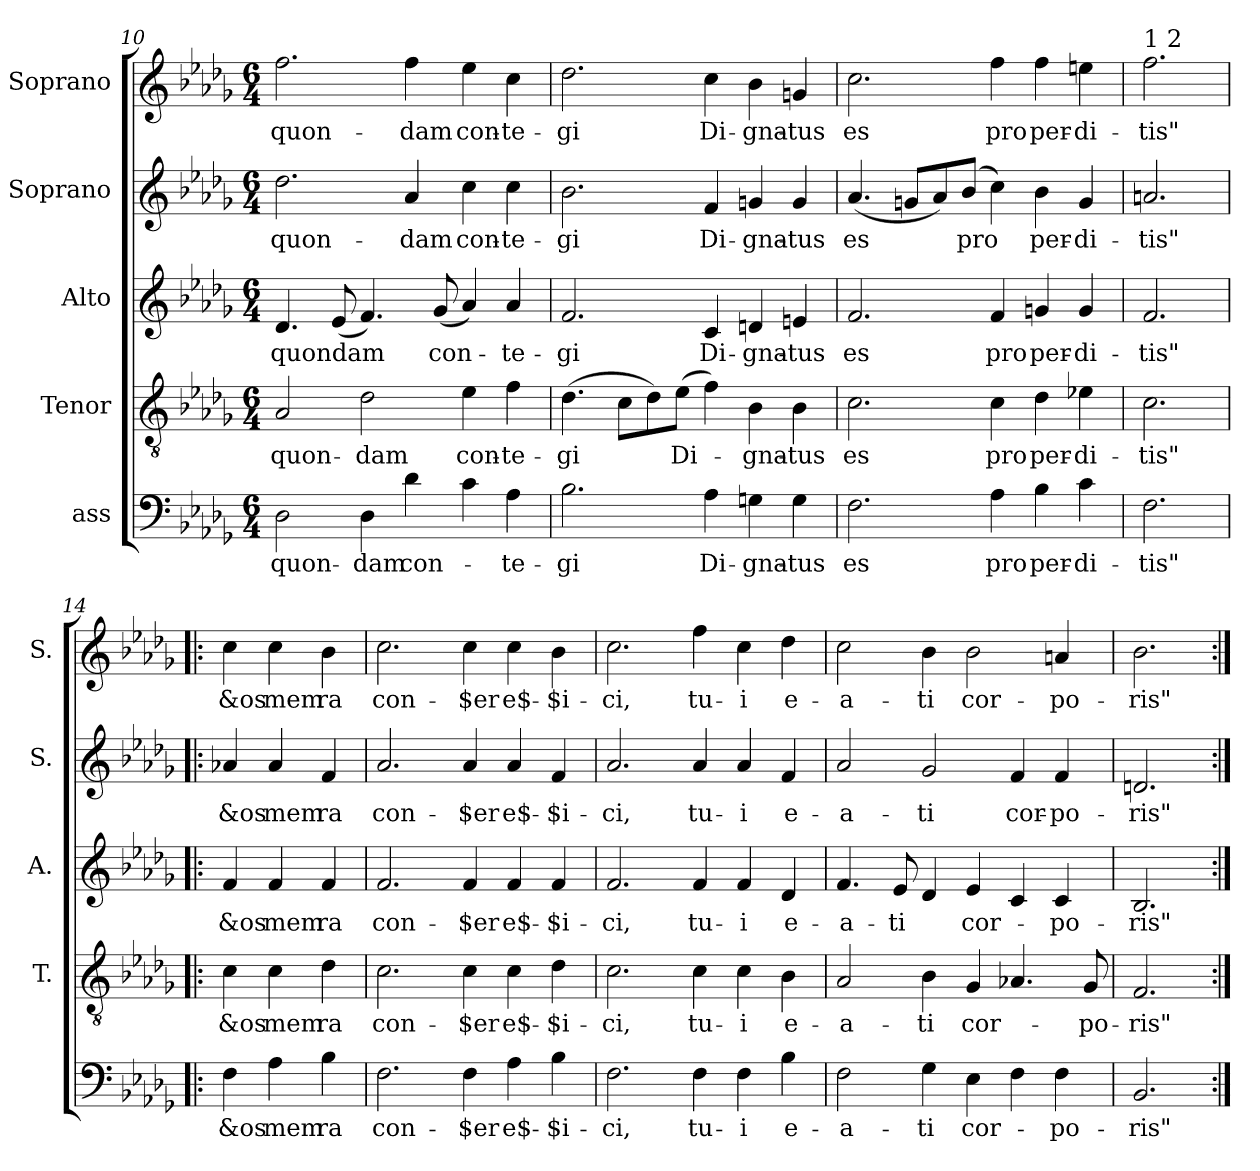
**kern	**text	**kern	**text	**kern	**text	**kern	**text	**kern	**text
*part5	*part5	*part4	*part4	*part3	*part3	*part2	*part2	*part1	*part1
*staff5	*staff5	*staff4	*staff4	*staff3	*staff3	*staff2	*staff2	*staff1	*staff1
*I"ass	*	*I"Tenor	*	*I"Alto	*	*I"Soprano	*	*I"Soprano	*
*	*	*I'T.	*	*I'A.	*	*I'S.	*	*I'S.	*
*clefF4	*	*clefGv2	*	*clefG2	*	*clefG2	*	*clefG2	*
*k[b-e-a-d-g-]	*	*k[b-e-a-d-g-]	*	*k[b-e-a-d-g-]	*	*k[b-e-a-d-g-]	*	*k[b-e-a-d-g-]	*
*D-:	*	*D-:	*	*D-:	*	*D-:	*	*D-:	*
*M6/4	*	*M6/4	*	*M6/4	*	*M6/4	*	*M6/4	*
=10	=10	=10	=10	=10	=10	=10	=10	=10	=10
!	!LO:LY:b	!	!LO:LY:b	!	!LO:LY:b	!	!LO:LY:b	!	!LO:LY:b
2D-\	quon-	2A-/	quon-	4.d-/	quondam	2.dd-\	quon-	2.ff\	quon-
.	.	.	.	(<8e-/	.	.	.	.	.
!	!LO:LY:b	!	!LO:LY:b	!	!	!	!	!	!
4D-\	-dam	2d-\	-dam	4.f/)	.	.	.	.	.
!	!LO:LY:b	!	!	!	!	!	!LO:LY:b	!	!LO:LY:b
4d-\	con-	.	.	.	.	4a-/	-dam	4ff\	-dam
!	!	!	!	!	!LO:LY:b	!	!	!	!
.	.	.	.	(<8g-/	con-	.	.	.	.
!	!	!	!LO:LY:b	!	!	!	!LO:LY:b	!	!LO:LY:b
4c\	.	4e-\	con-	4a-/)	.	4cc\	con-	4ee-\	con-
!	!LO:LY:b	!	!LO:LY:b	!	!LO:LY:b	!	!LO:LY:b	!	!LO:LY:b
4A-\	-te-	4f\	-te-	4a-/	-te-	4cc\	-te-	4cc\	-te-
=11	=11	=11	=11	=11	=11	=11	=11	=11	=11
!	!LO:LY:b	!	!LO:LY:b	!	!LO:LY:b	!	!LO:LY:b	!	!LO:LY:b
2.B-\	-gi	(>4.d-\	-gi	2.f/	-gi	2.b-\	-gi	2.dd-\	-gi
.	.	8c\L	.	.	.	.	.	.	.
.	.	8d-\)	.	.	.	.	.	.	.
!	!	!	!LO:LY:b	!	!	!	!	!	!
.	.	(>8e-\J	Di-	.	.	.	.	.	.
!	!LO:LY:b	!	!	!	!LO:LY:b	!	!LO:LY:b	!	!LO:LY:b
4A-\	Di-	4f\)	.	4c/	Di-	4f/	Di-	4cc\	Di-
!	!LO:LY:b	!	!LO:LY:b	!	!LO:LY:b	!	!LO:LY:b	!	!LO:LY:b
4Gn\	-gna-	4B-\	-gna-	4dn/	-gna-	4gn/	-gna-	4b-\	-gna-
!	!LO:LY:b	!	!LO:LY:b	!	!LO:LY:b	!	!LO:LY:b	!	!LO:LY:b
4G\	-tus	4B-\	-tus	4en/	-tus	4g/	-tus	4gn/	-tus
=12	=12	=12	=12	=12	=12	=12	=12	=12	=12
!	!LO:LY:b	!	!LO:LY:b	!	!LO:LY:b	!	!LO:LY:b	!	!LO:LY:b
2.F\	es	2.c\	es	2.f/	es	(<4.a-/	es	2.cc\	es
.	.	.	.	.	.	8gn/L	.	.	.
.	.	.	.	.	.	8a-/)	.	.	.
!	!	!	!	!	!	!	!LO:LY:b	!	!
.	.	.	.	.	.	(8b-/J	pro	.	.
!	!LO:LY:b	!	!LO:LY:b	!	!LO:LY:b	!	!	!	!LO:LY:b
4A-\	pro	4c\	pro	4f/	pro	4cc\)	.	4ff\	pro
!	!LO:LY:b	!	!LO:LY:b	!	!LO:LY:b	!	!LO:LY:b	!	!LO:LY:b
4B-\	per-	4d-\	per-	4gn/	per-	4b-\	per-	4ff\	per-
!	!LO:LY:b	!	!LO:LY:b	!	!LO:LY:b	!	!LO:LY:b	!	!LO:LY:b
4c\	-di-	4e-X\	-di-	4g/	-di-	4g/	-di-	4een\	-di-
!!LO:LB:g=z
=13	=13	=13	=13	=13	=13	=13	=13	=13	=13
!	!	!	!	!	!	!	!	!LO:TX:a:t=1 2	!
!	!LO:LY:b	!	!LO:LY:b	!	!LO:LY:b	!	!LO:LY:b	!	!LO:LY:b
2.F\	-tis"	2.c\	-tis"	2.f/	-tis"	2.an/	-tis"	2.ff\	-tis"
=14!|:	=14!|:	=14!|:	=14!|:	=14!|:	=14!|:	=14!|:	=14!|:	=14!|:	=14!|:
!	!LO:LY:b	!	!LO:LY:b	!	!LO:LY:b	!	!LO:LY:b	!	!LO:LY:b
4F\	&os	4c\	&os	4f/	&os	4a-X/	&os	4cc\	&os
!	!LO:LY:b	!	!LO:LY:b	!	!LO:LY:b	!	!LO:LY:b	!	!LO:LY:b
4A-\	mem	4c\	mem	4f/	mem	4a-/	mem	4cc\	mem
!	!LO:LY:b	!	!LO:LY:b	!	!LO:LY:b	!	!LO:LY:b	!	!LO:LY:b
4B-\	ra	4d-\	ra	4f/	ra	4f/	ra	4b-\	ra
=15	=15	=15	=15	=15	=15	=15	=15	=15	=15
!	!LO:LY:b	!	!LO:LY:b	!	!LO:LY:b	!	!LO:LY:b	!	!LO:LY:b
2.F\	con-	2.c\	con-	2.f/	con-	2.a-/	con-	2.cc\	con-
!	!LO:LY:b	!	!LO:LY:b	!	!LO:LY:b	!	!LO:LY:b	!	!LO:LY:b
4F\	-$er	4c\	-$er	4f/	-$er	4a-/	-$er	4cc\	-$er
!	!LO:LY:b	!	!LO:LY:b	!	!LO:LY:b	!	!LO:LY:b	!	!LO:LY:b
4A-\	e$-	4c\	e$-	4f/	e$-	4a-/	e$-	4cc\	e$-
!	!LO:LY:b	!	!LO:LY:b	!	!LO:LY:b	!	!LO:LY:b	!	!LO:LY:b
4B-\	-$i-	4d-\	-$i-	4f/	-$i-	4f/	-$i-	4b-\	-$i-
=16	=16	=16	=16	=16	=16	=16	=16	=16	=16
!	!LO:LY:b	!	!LO:LY:b	!	!LO:LY:b	!	!LO:LY:b	!	!LO:LY:b
2.F\	-ci,	2.c\	-ci,	2.f/	-ci,	2.a-/	-ci,	2.cc\	-ci,
!	!LO:LY:b	!	!LO:LY:b	!	!LO:LY:b	!	!LO:LY:b	!	!LO:LY:b
4F\	tu-	4c\	tu-	4f/	tu-	4a-/	tu-	4ff\	tu-
!	!LO:LY:b	!	!LO:LY:b	!	!LO:LY:b	!	!LO:LY:b	!	!LO:LY:b
4F\	-i	4c\	-i	4f/	-i	4a-/	-i	4cc\	-i
!	!LO:LY:b	!	!LO:LY:b	!	!LO:LY:b	!	!LO:LY:b	!	!LO:LY:b
4B-\	e-	4B-\	e-	4d-/	e-	4f/	e-	4dd-\	e-
=17	=17	=17	=17	=17	=17	=17	=17	=17	=17
!	!LO:LY:b	!	!LO:LY:b	!	!LO:LY:b	!	!LO:LY:b	!	!LO:LY:b
2F\	-a-	2A-/	-a-	4.f/	-a-	2a-/	-a-	2cc\	-a-
!	!	!	!	!	!LO:LY:b	!	!	!	!
.	.	.	.	8e-/	-ti	.	.	.	.
!	!LO:LY:b	!	!LO:LY:b	!	!	!	!LO:LY:b	!	!LO:LY:b
4G-\	-ti	4B-\	-ti	4d-/	.	2g-/	-ti	4b-\	-ti
!	!LO:LY:b	!	!LO:LY:b	!	!LO:LY:b	!	!	!	!LO:LY:b
4E-\	cor-	4G-/	cor-	4e-/	cor-	.	.	2b-\	cor-
!	!	!	!	!	!	!	!LO:LY:b	!	!
4F\	.	4.A-X/	.	4c/	.	4f/	cor-	.	.
!	!LO:LY:b	!	!	!	!LO:LY:b	!	!LO:LY:b	!	!LO:LY:b
4F\	-po-	.	.	4c/	-po-	4f/	-po-	4an/	-po-
!	!	!	!LO:LY:b	!	!	!	!	!	!
.	.	8G-/	-po-	.	.	.	.	.	.
=18	=18	=18	=18	=18	=18	=18	=18	=18	=18
!	!LO:LY:b	!	!LO:LY:b	!	!LO:LY:b	!	!LO:LY:b	!	!LO:LY:b
2.BB-/	-ris"	2.F/	-ris"	2.B-/	-ris"	2.dn/	-ris"	2.b-\	-ris"
=:|!	=:|!	=:|!	=:|!	=:|!	=:|!	=:|!	=:|!	=:|!	=:|!
*-	*-	*-	*-	*-	*-	*-	*-	*-	*-
